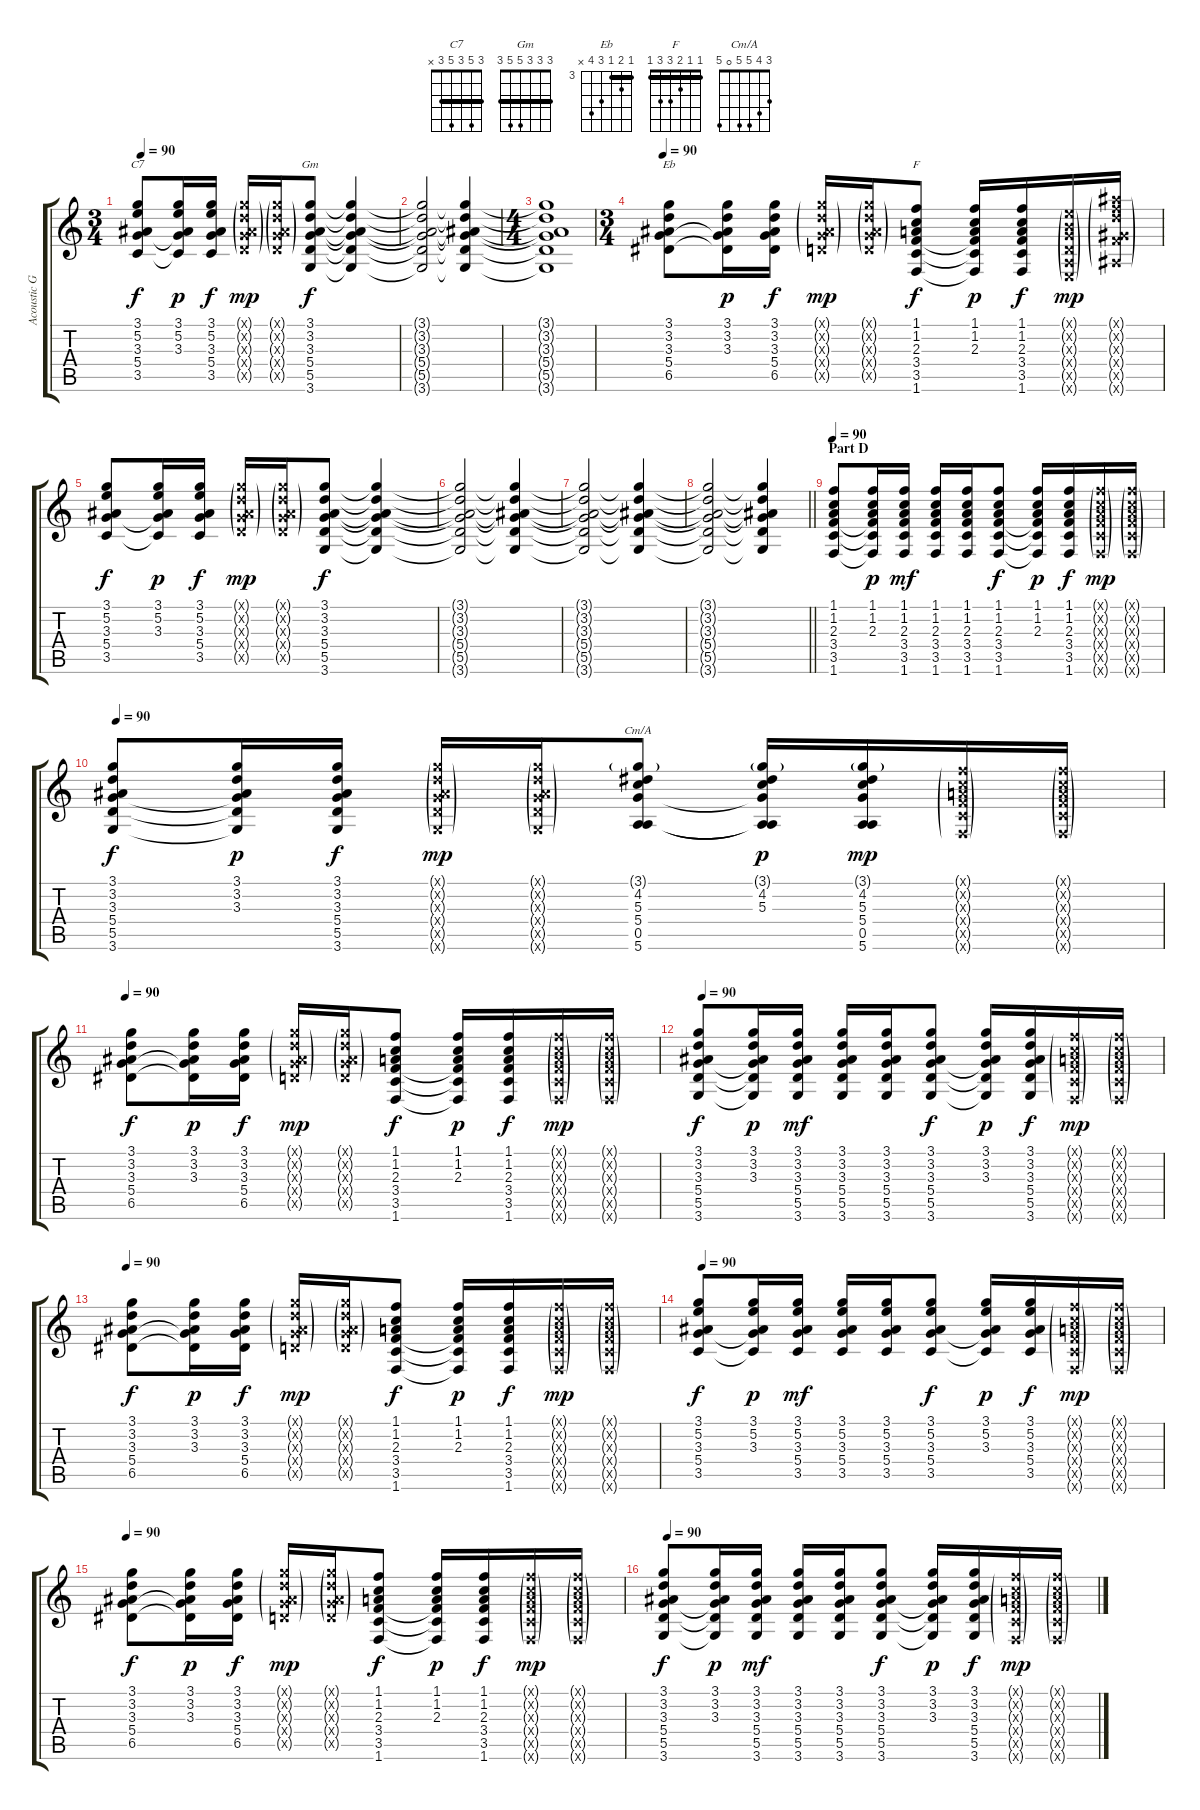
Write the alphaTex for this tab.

\track ("Acoustic Guitar - John Frusciante" "Acoustic G") {solo instrument acousticguitarsteel}
\staff {score tabs}
\tuning (E4 B3 G3 D3 A2 E2) {hide}
\chord ("C7" 3 5 3 5 3 x) {barre 3}
\chord ("Gm" 3 3 3 5 5 3) {barre 3}
\chord ("Eb" 3 4 3 5 6 x) {firstfret 3 barre 3}
\chord ("F" 1 1 2 3 3 1) {barre 1}
\chord ("Cm/A" 3 4 5 5 0 5)
\ts (3 4)
\tempo 90
\clef g2
\ks c
(3.1 5.2 3.3 5.4 3.5).8{ch "C7" dy f} (3.1 5.2 3.3 5.4{t} 3.5{t}).16{dy p} (3.1 5.2 3.3 5.4 3.5).16{dy f} (3.1{g x} 3.2{g x} 3.3{g x} 5.4{g x} 5.5{g x}).16{dy mp} (3.1{g x} 3.2{g x} 3.3{g x} 5.4{g x} 5.5{g x}).16 (3.1 3.2 3.3 5.4 5.5 3.6).8{ch "Gm" dy f} (3.1{t} 3.2{t} 3.3{t} 5.4{t} 5.5{t} 3.6{t}).4 |
(3.1{t} 3.2{t} 3.3{t} 5.4{t} 5.5{t} 3.6{t}).2 (3.1{t} 3.2{t} 3.3{t} 5.4{t} 5.5{t} 3.6{t}).4 |
\ts (4 4)
(3.1{t} 3.2{t} 3.3{t} 5.4{t} 5.5{t} 3.6{t}).1 |
\ts (3 4)
\tempo 90
(3.1 3.2 3.3 5.4 6.5).8{ch "Eb"} (3.1 3.2 3.3 5.4{t} 6.5{t}).16{dy p} (3.1 3.2 3.3 5.4 6.5).16{dy f} (3.1{g x} 3.2{g x} 3.3{g x} 5.4{g x} 5.5{g x}).16{dy mp} (3.1{g x} 3.2{g x} 3.3{g x} 5.4{g x} 5.5{g x}).16 (1.1 1.2 2.3 3.4 3.5 1.6).8{ch "F" dy f} (1.1 1.2 2.3 3.4{t} 3.5{t} 1.6{t}).16{dy p} (1.1 1.2 2.3 3.4 3.5 1.6).16{dy f} (0.1{g x} 0.2{g x} 0.3{g x} 0.4{g x} 0.5{g x} 0.6{g x}).16{dy mp} (6.1{g x} 6.2{g x} 7.3{g x} 6.4{g x} 8.5{g x} 6.6{g x}).16 |
(3.1 5.2 3.3 5.4 3.5).8{dy f} (3.1 5.2 3.3 5.4{t} 3.5{t}).16{dy p} (3.1 5.2 3.3 5.4 3.5).16{dy f} (3.1{g x} 3.2{g x} 3.3{g x} 5.4{g x} 5.5{g x}).16{dy mp} (3.1{g x} 3.2{g x} 3.3{g x} 5.4{g x} 5.5{g x}).16 (3.1 3.2 3.3 5.4 5.5 3.6).8{dy f} (3.1{t} 3.2{t} 3.3{t} 5.4{t} 5.5{t} 3.6{t}).4 |
(3.1{t} 3.2{t} 3.3{t} 5.4{t} 5.5{t} 3.6{t}).2 (3.1{t} 3.2{t} 3.3{t} 5.4{t} 5.5{t} 3.6{t}).4 |
(3.1{t} 3.2{t} 3.3{t} 5.4{t} 5.5{t} 3.6{t}).2 (3.1{t} 3.2{t} 3.3{t} 5.4{t} 5.5{t} 3.6{t}).4 |
\barLineRight lightlight
(3.1{t} 3.2{t} 3.3{t} 5.4{t} 5.5{t} 3.6{t}).2 (3.1{t} 3.2{t} 3.3{t} 5.4{t} 5.5{t} 3.6{t}).4 |
\section ("" "Part D")
\tempo 90
(1.1 1.2 2.3 3.4 3.5 1.6).8 (1.1 1.2 2.3 3.4{t} 3.5{t} 1.6{t}).16{dy p} (1.1 1.2 2.3 3.4 3.5 1.6).16{dy mf} (1.1 1.2 2.3 3.4 3.5 1.6).16 (1.1 1.2 2.3 3.4 3.5 1.6).16 (1.1 1.2 2.3 3.4 3.5 1.6).8{dy f} (1.1 1.2 2.3 3.4{t} 3.5{t} 1.6{t}).16{dy p} (1.1 1.2 2.3 3.4 3.5 1.6).16{dy f} (1.1{g x} 1.2{g x} 2.3{g x} 3.4{g x} 3.5{g x} 1.6{g x}).16{dy mp} (1.1{g x} 1.2{g x} 2.3{g x} 3.4{g x} 3.5{g x} 1.6{g x}).16 |
\tempo 90
(3.1 3.2 3.3 5.4 5.5 3.6).8{dy f} (3.1 3.2 3.3 5.4{t} 5.5{t} 3.6{t}).16{dy p} (3.1 3.2 3.3 5.4 5.5 3.6).16{dy f} (3.1{g x} 3.2{g x} 3.3{g x} 5.4{g x} 5.5{g x} 3.6{g x}).16{dy mp} (3.1{g x} 3.2{g x} 3.3{g x} 5.4{g x} 5.5{g x} 3.6{g x}).16 (3.1{g} 4.2 5.3 5.4 0.5 5.6).8{ch "Cm/A"} (3.1{g} 4.2 5.3 5.4{t} 0.5{t} 5.6{t}).16{dy p} (3.1{g} 4.2 5.3 5.4 0.5 5.6).16{dy mp} (1.1{g x} 1.2{g x} 2.3{g x} 3.4{g x} 3.5{g x} 1.6{g x}).16 (1.1{g x} 1.2{g x} 2.3{g x} 3.4{g x} 3.5{g x} 1.6{g x}).16 |
\tempo 90
(3.1 3.2 3.3 5.4 6.5).8{dy f} (3.1 3.2 3.3 5.4{t} 6.5{t}).16{dy p} (3.1 3.2 3.3 5.4 6.5).16{dy f} (3.1{g x} 3.2{g x} 3.3{g x} 5.4{g x} 5.5{g x}).16{dy mp} (3.1{g x} 3.2{g x} 3.3{g x} 5.4{g x} 5.5{g x}).16 (1.1 1.2 2.3 3.4 3.5 1.6).8{dy f} (1.1 1.2 2.3 3.4{t} 3.5{t} 1.6{t}).16{dy p} (1.1 1.2 2.3 3.4 3.5 1.6).16{dy f} (1.1{g x} 1.2{g x} 2.3{g x} 3.4{g x} 3.5{g x} 1.6{g x}).16{dy mp} (1.1{g x} 1.2{g x} 2.3{g x} 3.4{g x} 3.5{g x} 1.6{g x}).16 |
\tempo 90
(3.1 3.2 3.3 5.4 5.5 3.6).8{dy f} (3.1 3.2 3.3 5.4{t} 5.5{t} 3.6{t}).16{dy p} (3.1 3.2 3.3 5.4 5.5 3.6).16{dy mf} (3.1 3.2 3.3 5.4 5.5 3.6).16 (3.1 3.2 3.3 5.4 5.5 3.6).16 (3.1 3.2 3.3 5.4 5.5 3.6).8{dy f} (3.1 3.2 3.3 5.4{t} 5.5{t} 3.6{t}).16{dy p} (3.1 3.2 3.3 5.4 5.5 3.6).16{dy f} (1.1{g x} 1.2{g x} 2.3{g x} 3.4{g x} 3.5{g x} 1.6{g x}).16{dy mp} (1.1{g x} 1.2{g x} 2.3{g x} 3.4{g x} 3.5{g x} 1.6{g x}).16 |
\tempo 90
(3.1 3.2 3.3 5.4 6.5).8{dy f} (3.1 3.2 3.3 5.4{t} 6.5{t}).16{dy p} (3.1 3.2 3.3 5.4 6.5).16{dy f} (3.1{g x} 3.2{g x} 3.3{g x} 5.4{g x} 5.5{g x}).16{dy mp} (3.1{g x} 3.2{g x} 3.3{g x} 5.4{g x} 5.5{g x}).16 (1.1 1.2 2.3 3.4 3.5 1.6).8{dy f} (1.1 1.2 2.3 3.4{t} 3.5{t} 1.6{t}).16{dy p} (1.1 1.2 2.3 3.4 3.5 1.6).16{dy f} (1.1{g x} 1.2{g x} 2.3{g x} 3.4{g x} 3.5{g x} 1.6{g x}).16{dy mp} (1.1{g x} 1.2{g x} 2.3{g x} 3.4{g x} 3.5{g x} 1.6{g x}).16 |
\tempo 90
(3.1 5.2 3.3 5.4 3.5).8{dy f} (3.1 5.2 3.3 5.4{t} 3.5{t}).16{dy p} (3.1 5.2 3.3 5.4 3.5).16{dy mf} (3.1 5.2 3.3 5.4 3.5).16 (3.1 5.2 3.3 5.4 3.5).16 (3.1 5.2 3.3 5.4 3.5).8{dy f} (3.1 5.2 3.3 5.4{t} 3.5{t}).16{dy p} (3.1 5.2 3.3 5.4 3.5).16{dy f} (1.1{g x} 1.2{g x} 2.3{g x} 3.4{g x} 3.5{g x} 1.6{g x}).16{dy mp} (1.1{g x} 1.2{g x} 2.3{g x} 3.4{g x} 3.5{g x} 1.6{g x}).16 |
\tempo 90
(3.1 3.2 3.3 5.4 6.5).8{dy f} (3.1 3.2 3.3 5.4{t} 6.5{t}).16{dy p} (3.1 3.2 3.3 5.4 6.5).16{dy f} (3.1{g x} 3.2{g x} 3.3{g x} 5.4{g x} 5.5{g x}).16{dy mp} (3.1{g x} 3.2{g x} 3.3{g x} 5.4{g x} 5.5{g x}).16 (1.1 1.2 2.3 3.4 3.5 1.6).8{dy f} (1.1 1.2 2.3 3.4{t} 3.5{t} 1.6{t}).16{dy p} (1.1 1.2 2.3 3.4 3.5 1.6).16{dy f} (1.1{g x} 1.2{g x} 2.3{g x} 3.4{g x} 3.5{g x} 1.6{g x}).16{dy mp} (1.1{g x} 1.2{g x} 2.3{g x} 3.4{g x} 3.5{g x} 1.6{g x}).16 |
\tempo 90
(3.1 3.2 3.3 5.4 5.5 3.6).8{dy f} (3.1 3.2 3.3 5.4{t} 5.5{t} 3.6{t}).16{dy p} (3.1 3.2 3.3 5.4 5.5 3.6).16{dy mf} (3.1 3.2 3.3 5.4 5.5 3.6).16 (3.1 3.2 3.3 5.4 5.5 3.6).16 (3.1 3.2 3.3 5.4 5.5 3.6).8{dy f} (3.1 3.2 3.3 5.4{t} 5.5{t} 3.6{t}).16{dy p} (3.1 3.2 3.3 5.4 5.5 3.6).16{dy f} (1.1{g x} 1.2{g x} 2.3{g x} 3.4{g x} 3.5{g x} 1.6{g x}).16{dy mp} (1.1{g x} 1.2{g x} 2.3{g x} 3.4{g x} 3.5{g x} 1.6{g x}).16
